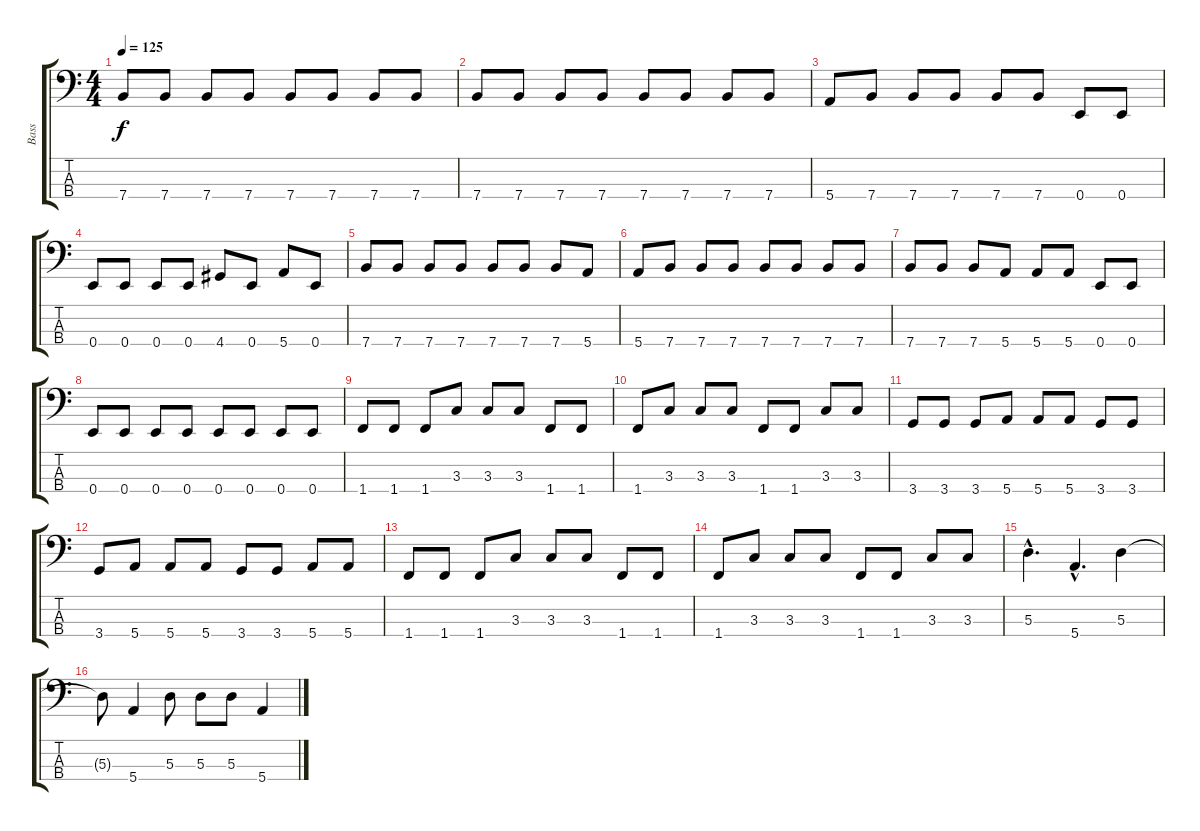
\track ("Bass" "Bass") {instrument slapbass1}
\staff {score tabs}
\tuning (G2 D2 A1 E1) {hide}
\ts (4 4)
\tempo 125
\clef f4
\ks c
7.4.8{dy f} 7.4.8 7.4.8 7.4.8 7.4.8 7.4.8 7.4.8 7.4.8 |
7.4.8 7.4.8 7.4.8 7.4.8 7.4.8 7.4.8 7.4.8 7.4.8 |
5.4.8 7.4.8 7.4.8 7.4.8 7.4.8 7.4.8 0.4.8 0.4.8 |
0.4.8 0.4.8 0.4.8 0.4.8 4.4.8 0.4.8 5.4.8 0.4.8 |
7.4.8 7.4.8 7.4.8 7.4.8 7.4.8 7.4.8 7.4.8 5.4.8 |
5.4.8 7.4.8 7.4.8 7.4.8 7.4.8 7.4.8 7.4.8 7.4.8 |
7.4.8 7.4.8 7.4.8 5.4.8 5.4.8 5.4.8 0.4.8 0.4.8 |
0.4.8 0.4.8 0.4.8 0.4.8 0.4.8 0.4.8 0.4.8 0.4.8 |
1.4.8 1.4.8 1.4.8 3.3.8 3.3.8 3.3.8 1.4.8 1.4.8 |
1.4.8 3.3.8 3.3.8 3.3.8 1.4.8 1.4.8 3.3.8 3.3.8 |
3.4.8 3.4.8 3.4.8 5.4.8 5.4.8 5.4.8 3.4.8 3.4.8 |
3.4.8 5.4.8 5.4.8 5.4.8 3.4.8 3.4.8 5.4.8 5.4.8 |
1.4.8 1.4.8 1.4.8 3.3.8 3.3.8 3.3.8 1.4.8 1.4.8 |
1.4.8 3.3.8 3.3.8 3.3.8 1.4.8 1.4.8 3.3.8 3.3.8 |
5.3{hac}.4{d} 5.4{hac}.4{d} 5.3.4 |
5.3{t}.8 5.4.4 5.3.8 5.3.8 5.3.8 5.4.4
